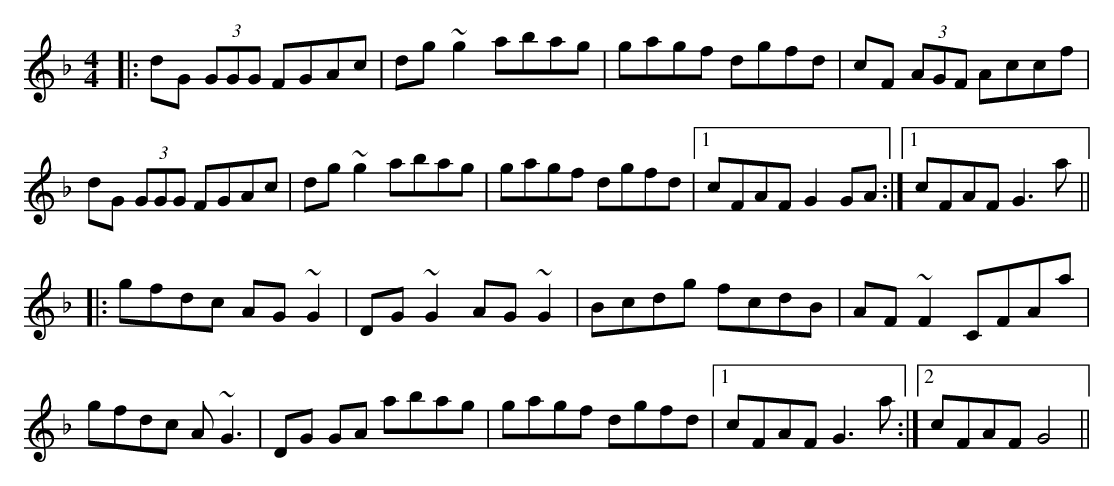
X:1
M:4/4
K:Gdor
|:dG (3GGG FGAc|dg ~g2 abag|gagf dgfd|cF (3AGF Accf|
dG (3GGG FGAc|dg ~g2 abag|gagf dgfd|1 cFAF G2 GA:|1 cFAF G3 a||
|:gfdc AG ~G2|DG~G2 AG~G2|Bcdg fcdB|AF ~F2 CFAa|
gfdc A~G3|DG GA abag|gagf dgfd|1 cFAF G3 a:|2 cFAF G4||
